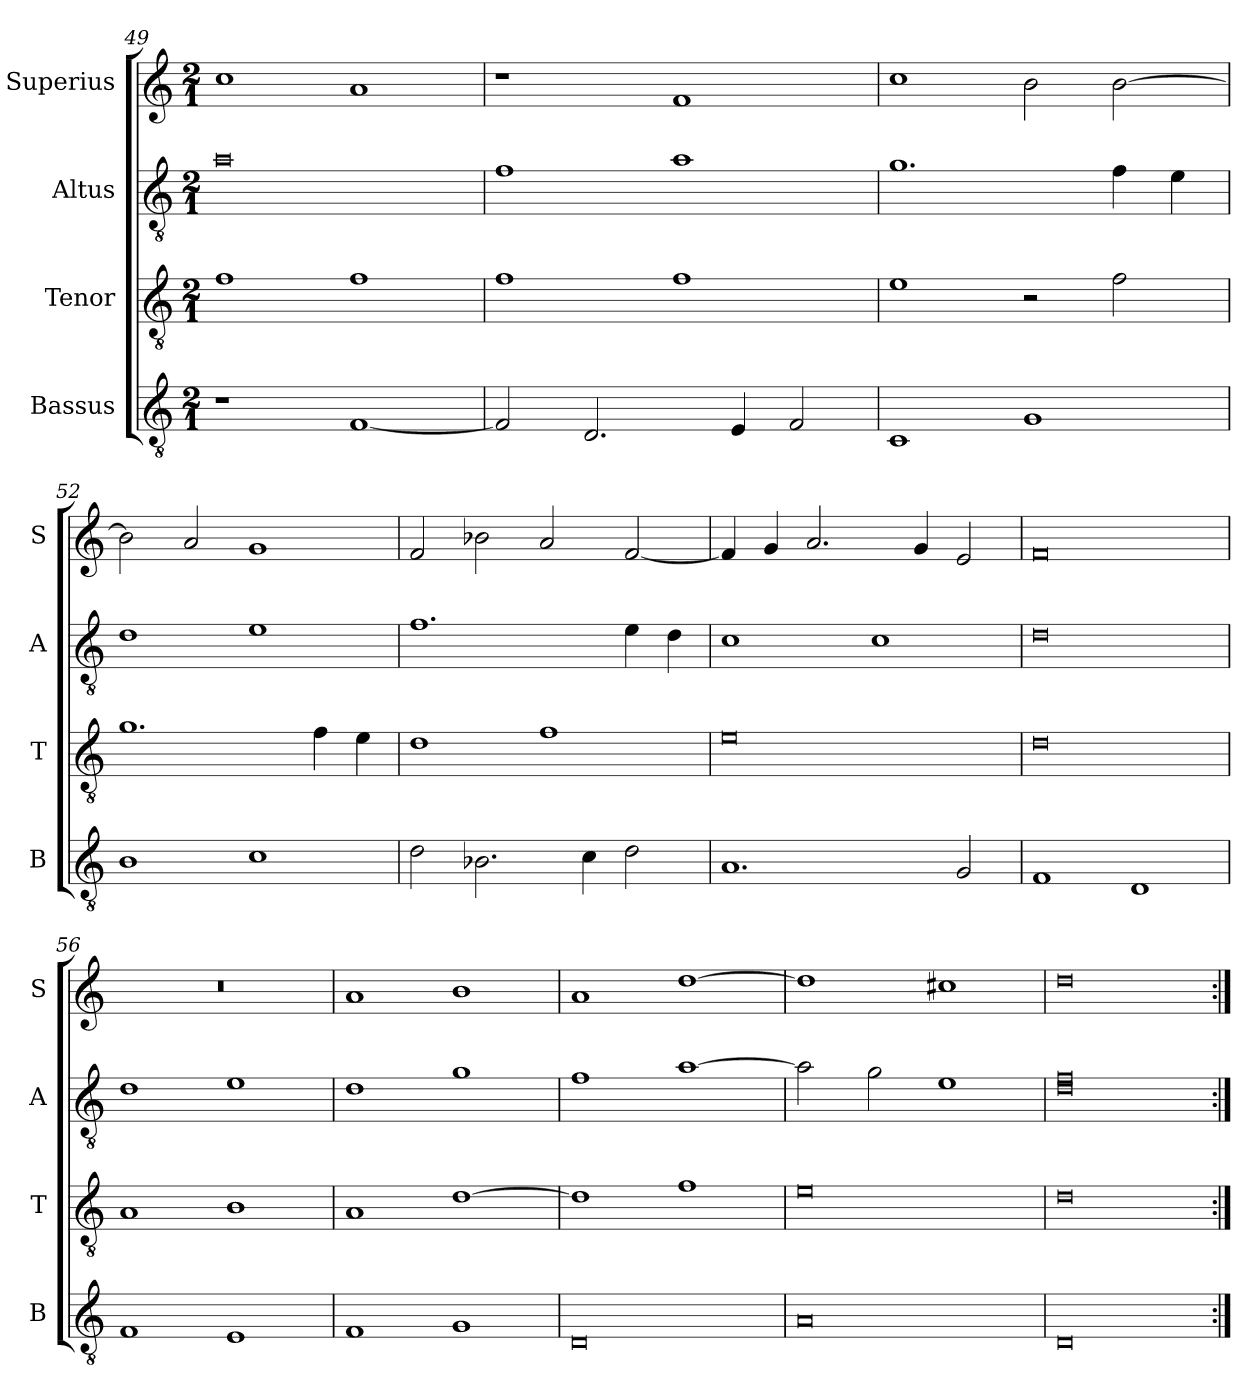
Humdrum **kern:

**kern	**kern	**kern	**kern
*part4	*part3	*part2	*part1
*staff4	*staff3	*staff2	*staff1
*I"Bassus	*I"Tenor	*I"Altus	*I"Superius
*I'B	*I'T	*I'A	*I'S
*clefGv2	*clefGv2	*clefGv2	*clefG2
*k[]	*k[]	*k[]	*k[]
*M2/1	*M2/1	*M2/1	*M2/1
=49	=49	=49	=49
1r	1f	0a	1cc
[1F	1f	.	1a
=50	=50	=50	=50
2F]	1f	1f	1r
2.D	.	.	.
.	1f	1a	1f
4E	.	.	.
2F	.	.	.
=51	=51	=51	=51
1C	1e	1.g	1cc
1G	2r	.	2b
.	2f	4f	[2b
.	.	4e	.
=52	=52	=52	=52
1B	1.g	1d	2b]
.	.	.	2a
1c	.	1e	1g
.	4f	.	.
.	4e	.	.
=53	=53	=53	=53
2d	1d	1.f	2f
2.B-X	.	.	2b-X
.	1f	.	2a
4c	.	.	.
2d	.	4e	[2f
.	.	4d	.
=54	=54	=54	=54
1.A	0e	1c	4f]
.	.	.	4g
.	.	.	2.a
.	.	1c	.
.	.	.	4g
2G	.	.	2e
=55	=55	=55	=55
1F	0d	0d	0f
1D	.	.	.
=56	=56	=56	=56
1F	1A	1d	0r
1E	1B	1e	.
=57	=57	=57	=57
1F	1A	1d	1a
1G	[1d	1g	1b
=58	=58	=58	=58
0D	1d]	1f	1a
.	1f	[1a	[1dd
=59	=59	=59	=59
0A	0e	2a]	1dd]
.	.	2g	.
.	.	1e	1cc#X
=60	=60	=60	=60
0D	0d	0d 0f	0dd
=:|!	=:|!	=:|!	=:|!
*-	*-	*-	*-
